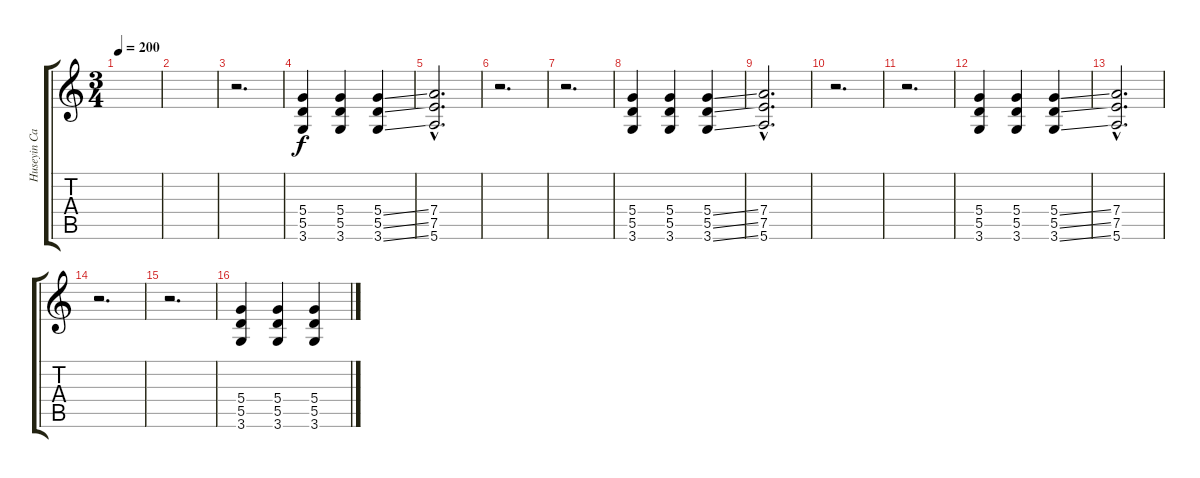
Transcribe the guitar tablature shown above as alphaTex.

\track ("Huseyin Can" "Huseyin Ca") {instrument distortionguitar}
\staff {score tabs}
\tuning (E4 B3 G3 D3 A2 E2) {hide}
\ts (3 4)
\tempo 200
\clef g2
\ks c
|
|
r.2{d} |
(5.4 5.5 3.6).4 (5.4 5.5 3.6).4 (5.4{ss} 5.5{ss} 3.6{ss}).4 |
(7.4{hac} 7.5{hac} 5.6{hac}).2{d} |
r.2{d} |
r.2{d} |
(5.4 5.5 3.6).4 (5.4 5.5 3.6).4 (5.4{ss} 5.5{ss} 3.6{ss}).4 |
(7.4{hac} 7.5{hac} 5.6{hac}).2{d} |
r.2{d} |
r.2{d} |
(5.4 5.5 3.6).4 (5.4 5.5 3.6).4 (5.4{ss} 5.5{ss} 3.6{ss}).4 |
(7.4{hac} 7.5{hac} 5.6{hac}).2{d} |
r.2{d} |
r.2{d} |
(5.4 5.5 3.6).4 (5.4 5.5 3.6).4 (5.4 5.5 3.6).4
